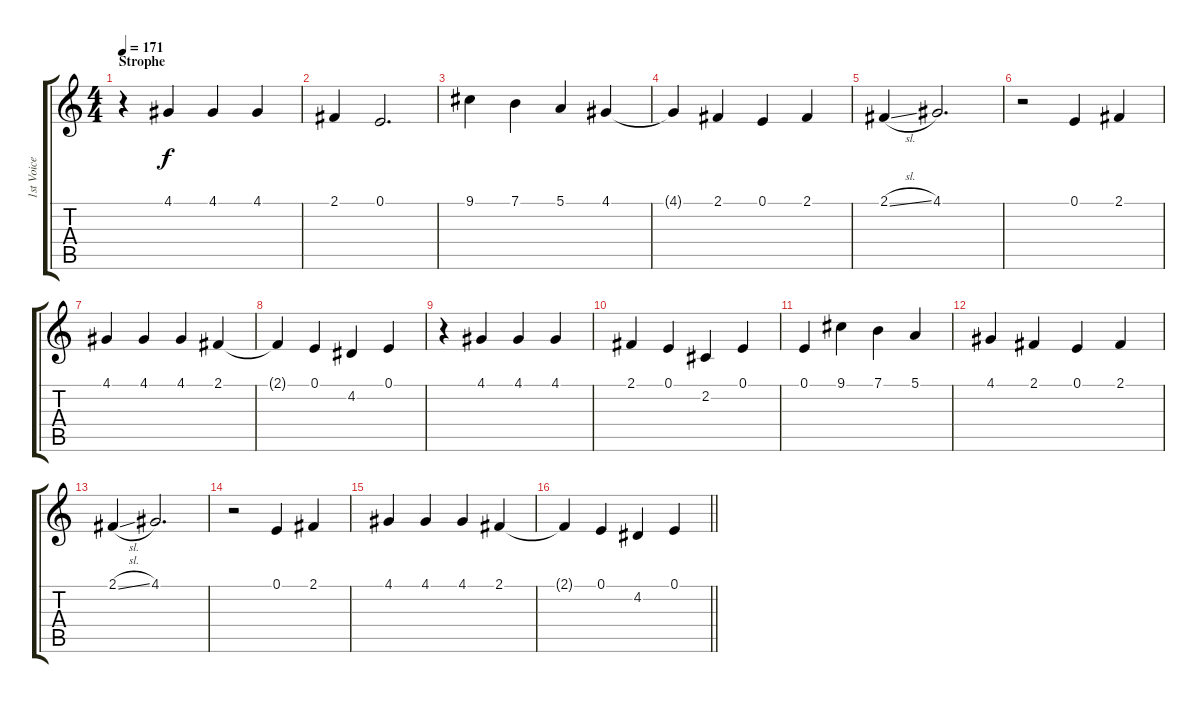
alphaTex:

\track ("1st Voice" "1st Voice") {instrument tenorsax}
\staff {score tabs}
\tuning (E4 B3 G3 D3 A2 E2) {hide}
\ts (4 4)
\section ("" "Strophe")
\tempo 171
\clef g2
\ks c
r.4{dy f} 4.1.4 4.1.4 4.1.4 |
2.1.4 0.1.2{d} |
9.1.4 7.1.4 5.1.4 4.1.4 |
4.1{t}.4 2.1.4 0.1.4 2.1.4 |
2.1{sl}.4 4.1.2{d} |
r.2 0.1.4 2.1.4 |
4.1.4 4.1.4 4.1.4 2.1.4 |
2.1{t}.4 0.1.4 4.2.4 0.1.4 |
r.4 4.1.4 4.1.4 4.1.4 |
2.1.4 0.1.4 2.2.4 0.1.4 |
0.1.4 9.1.4 7.1.4 5.1.4 |
4.1.4 2.1.4 0.1.4 2.1.4 |
2.1{sl}.4 4.1.2{d} |
r.2 0.1.4 2.1.4 |
4.1.4 4.1.4 4.1.4 2.1.4 |
\barLineRight lightlight
2.1{t}.4 0.1.4 4.2.4 0.1.4
